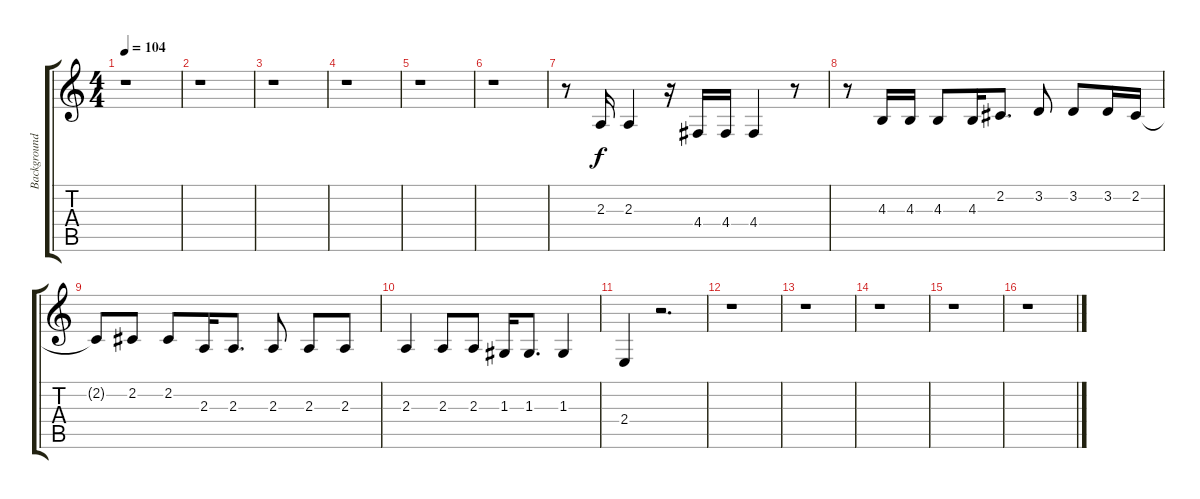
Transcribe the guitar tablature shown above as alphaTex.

\track ("Background Vocals" "Background") {instrument lead6voice}
\staff {score tabs}
\tuning (E4 B3 G3 D3 A2 E2) {hide}
\ts (4 4)
\tempo 104
\clef g2
\ks c
r.1{dy f} |
r.1 |
r.1 |
r.1 |
r.1 |
r.1 |
r.8 2.3.16 2.3.4 r.16 4.4.16 4.4.16 4.4.4 r.8 |
r.8 4.3.16 4.3.16 4.3.8 4.3.16 2.2.8{d} 3.2.8 3.2.8 3.2.16 2.2.16 |
2.2{t}.8 2.2.8 2.2.8 2.3.16 2.3.8{d} 2.3.8 2.3.8 2.3.8 |
2.3.4 2.3.8 2.3.8 1.3.16 1.3.8{d} 1.3.4 |
2.4.4 r.2{d} |
r.1 |
r.1 |
r.1 |
r.1 |
r.1
